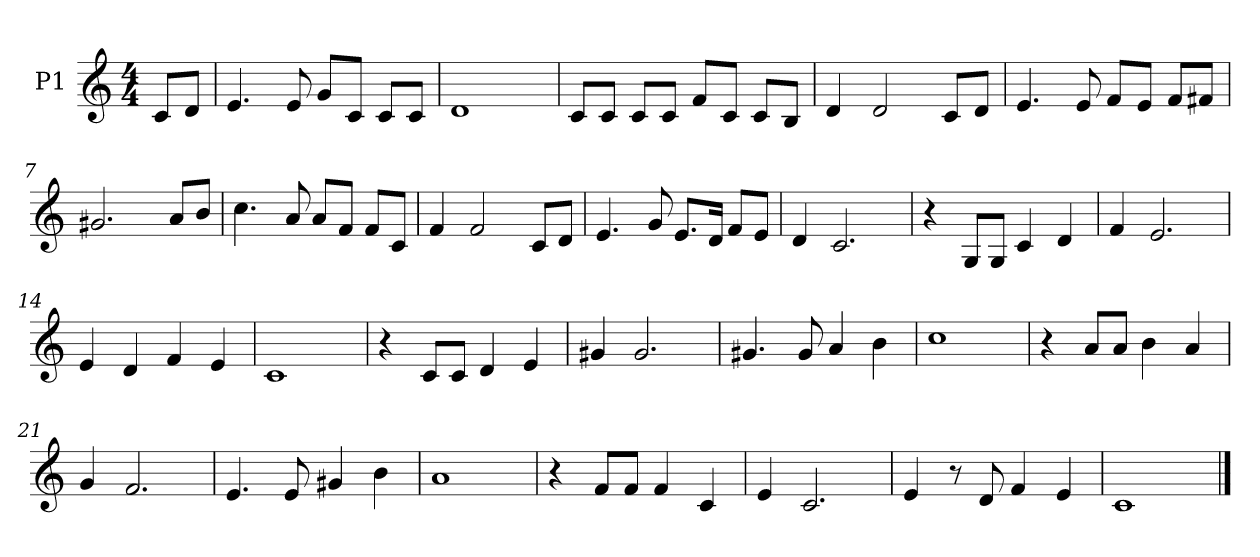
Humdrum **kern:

**kern
*part1
*staff1
*I"P1
!!LO:PB:g=z
*clefG2
*k[]
*C:
*M4/4
=1
8ci/L
8di/J
=2
4.ei/
8ei/
8gi/L
8ci/J
8ci/L
8ci/J
=3
1di
=4
8ci/L
8ci/J
8ci/L
8ci/J
8fi/L
8ci/J
8ci/L
8Bi/J
=5
4di/
2di/
8ci/L
8di/J
!!LO:LB:g=z
=6
4.ei/
8ei/
8fi/L
8ei/J
8fi/L
8f#Xi/J
=7
2.g#Xi/
8ai/L
8bi/J
=8
4.cci\
8ai/
8ai/L
8fi/J
8fi/L
8ci/J
=9
4fi/
2fi/
8ci/L
8di/J
!!LO:LB:g=z
=10
4.ei/
8gi/
8.ei/L
16di/Jk
8fi/L
8ei/J
=11
4di/
2.ci/
=12
4r
8Gi/L
8Gi/J
4ci/
4di/
=13
4fi/
2.ei/
=14
4ei/
4di/
4fi/
4ei/
=15
1ci
!!LO:LB:g=z
=16
4r
8ci/L
8ci/J
4di/
4ei/
=17
4g#Xi/
2.g#i/
=18
4.g#Xi/
8g#i/
4ai/
4bi\
=19
1cci
=20
4r
8ai/L
8ai/J
4bi\
4ai/
=21
4gi/
2.fi/
!!LO:LB:g=z
=22
4.ei/
8ei/
4g#Xi/
4bi\
=23
1ai
=24
4r
8fi/L
8fi/J
4fi/
4ci/
=25
4ei/
2.ci/
=26
4ei/
8r
8di/
4fi/
4ei/
=27
1ci
==
*-
